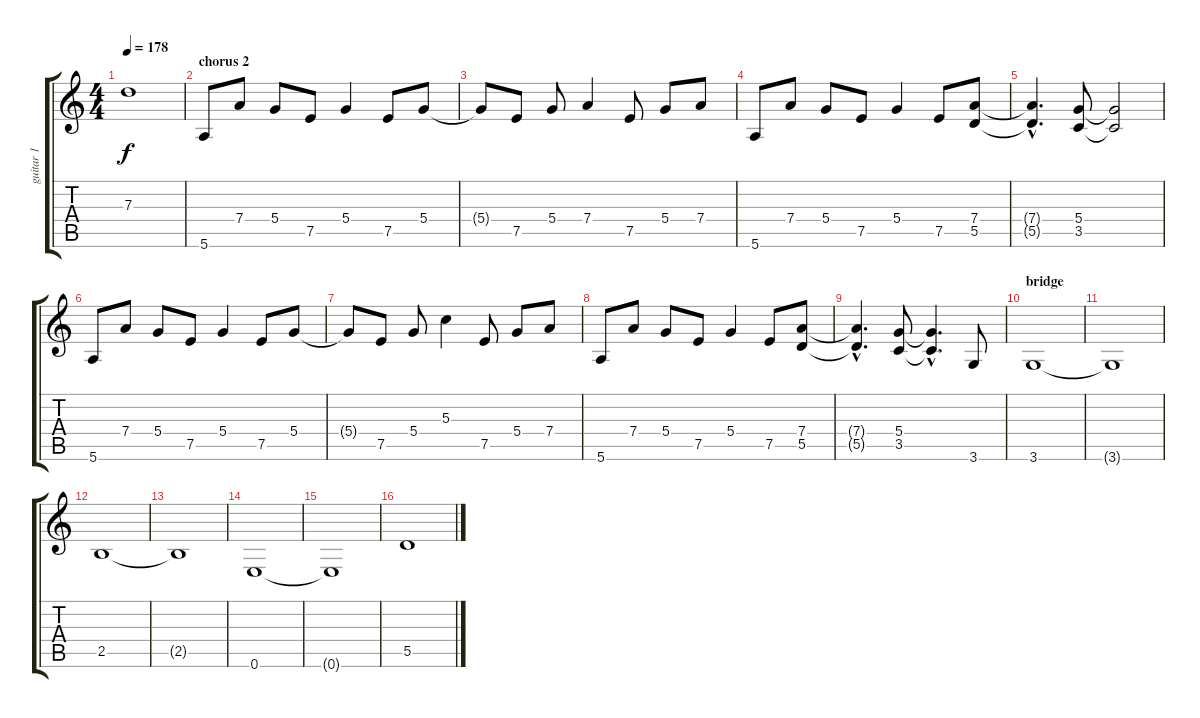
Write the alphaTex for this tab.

\track ("guitar 1" "guitar 1") {instrument overdrivenguitar}
\staff {score tabs}
\tuning (E4 B3 G3 D3 A2 E2) {hide}
\ts (4 4)
\tempo 178
\clef g2
\ks aminor
7.3{t}.1{dy f} |
\section ("" "chorus 2")
5.6.8 7.4.8 5.4.8 7.5.8 5.4.4 7.5.8 5.4.8 |
5.4{t}.8 7.5.8 5.4.8 7.4.4 7.5.8 5.4.8 7.4.8 |
5.6.8 7.4.8 5.4.8 7.5.8 5.4.4 7.5.8 (7.4 5.5).8 |
(7.4{hac t} 5.5{hac t}).4{d} (5.4 3.5).8 (5.4{t} 3.5{t}).2 |
5.6.8 7.4.8 5.4.8 7.5.8 5.4.4 7.5.8 5.4.8 |
5.4{t}.8 7.5.8 5.4.8 5.3.4 7.5.8 5.4.8 7.4.8 |
5.6.8 7.4.8 5.4.8 7.5.8 5.4.4 7.5.8 (7.4 5.5).8 |
(7.4{hac t} 5.5{hac t}).4{d} (5.4 3.5).8 (5.4{hac t} 3.5{hac t}).4{d} 3.6.8 |
\section ("" "bridge")
3.6.1 |
3.6{t}.1 |
2.5.1 |
2.5{t}.1 |
0.6.1 |
0.6{t}.1 |
5.5.1
